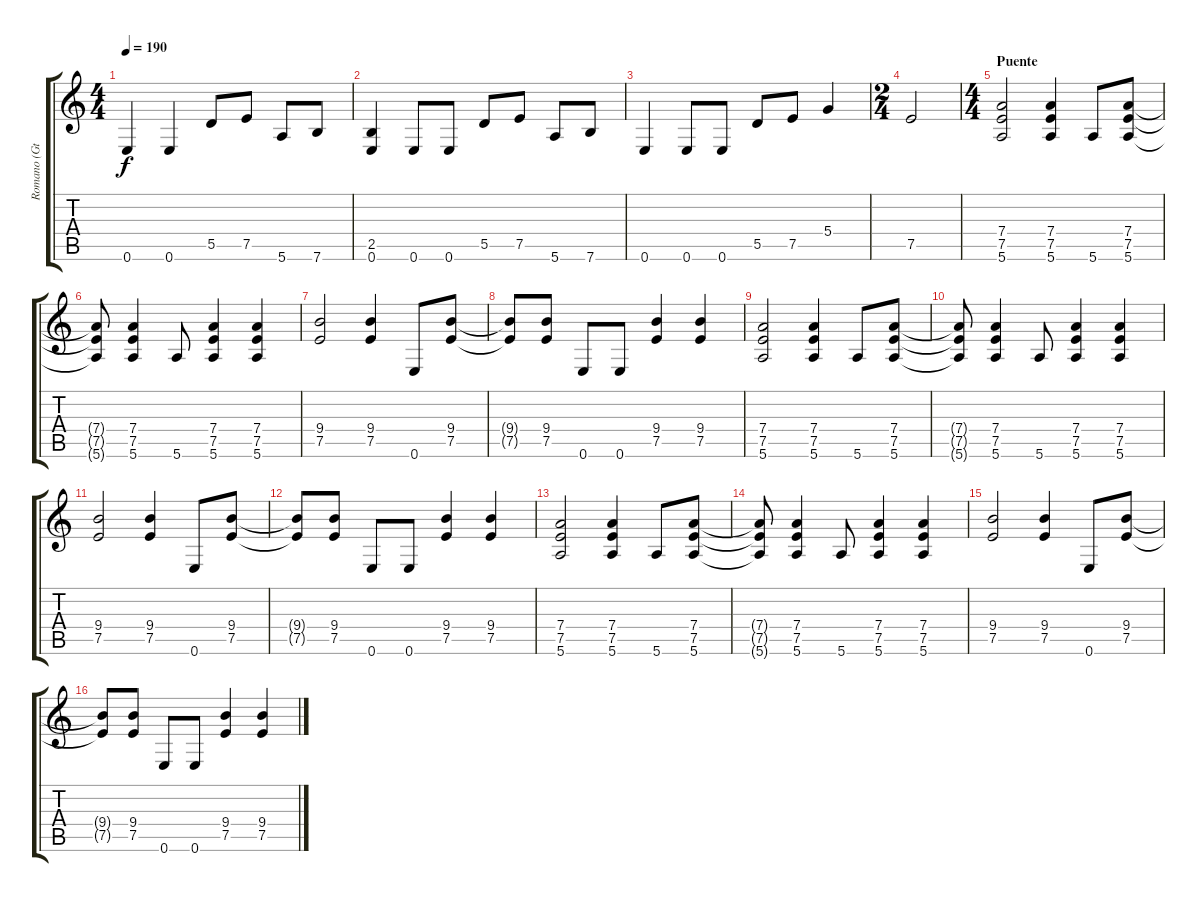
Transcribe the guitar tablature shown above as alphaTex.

\track ("Romano (Gtr 1)" "Romano (Gt") {instrument distortionguitar}
\staff {score tabs}
\tuning (E4 B3 G3 D3 A2 E2) {hide}
\ts (4 4)
\tempo 190
\clef g2
\ks c
0.6.4{dy f} 0.6.4 5.5.8 7.5.8 5.6.8 7.6.8 |
(2.5 0.6).4 0.6.8 0.6.8 5.5.8 7.5.8 5.6.8 7.6.8 |
0.6.4 0.6.8 0.6.8 5.5.8 7.5.8 5.4.4 |
\ts (2 4)
7.5.2 |
\ts (4 4)
\section ("" "Puente")
(7.4 7.5 5.6).2 (7.4 7.5 5.6).4 5.6.8 (7.4 7.5 5.6).8 |
(7.4{t} 7.5{t} 5.6{t}).8 (7.4 7.5 5.6).4 5.6.8 (7.4 7.5 5.6).4 (7.4 7.5 5.6).4 |
(9.4 7.5).2 (9.4 7.5).4 0.6.8 (9.4 7.5).8 |
(9.4{t} 7.5{t}).8 (9.4 7.5).8 0.6.8 0.6.8 (9.4 7.5).4 (9.4 7.5).4 |
(7.4 7.5 5.6).2 (7.4 7.5 5.6).4 5.6.8 (7.4 7.5 5.6).8 |
(7.4{t} 7.5{t} 5.6{t}).8 (7.4 7.5 5.6).4 5.6.8 (7.4 7.5 5.6).4 (7.4 7.5 5.6).4 |
(9.4 7.5).2 (9.4 7.5).4 0.6.8 (9.4 7.5).8 |
(9.4{t} 7.5{t}).8 (9.4 7.5).8 0.6.8 0.6.8 (9.4 7.5).4 (9.4 7.5).4 |
(7.4 7.5 5.6).2 (7.4 7.5 5.6).4 5.6.8 (7.4 7.5 5.6).8 |
(7.4{t} 7.5{t} 5.6{t}).8 (7.4 7.5 5.6).4 5.6.8 (7.4 7.5 5.6).4 (7.4 7.5 5.6).4 |
(9.4 7.5).2 (9.4 7.5).4 0.6.8 (9.4 7.5).8 |
(9.4{t} 7.5{t}).8 (9.4 7.5).8 0.6.8 0.6.8 (9.4 7.5).4 (9.4 7.5).4
